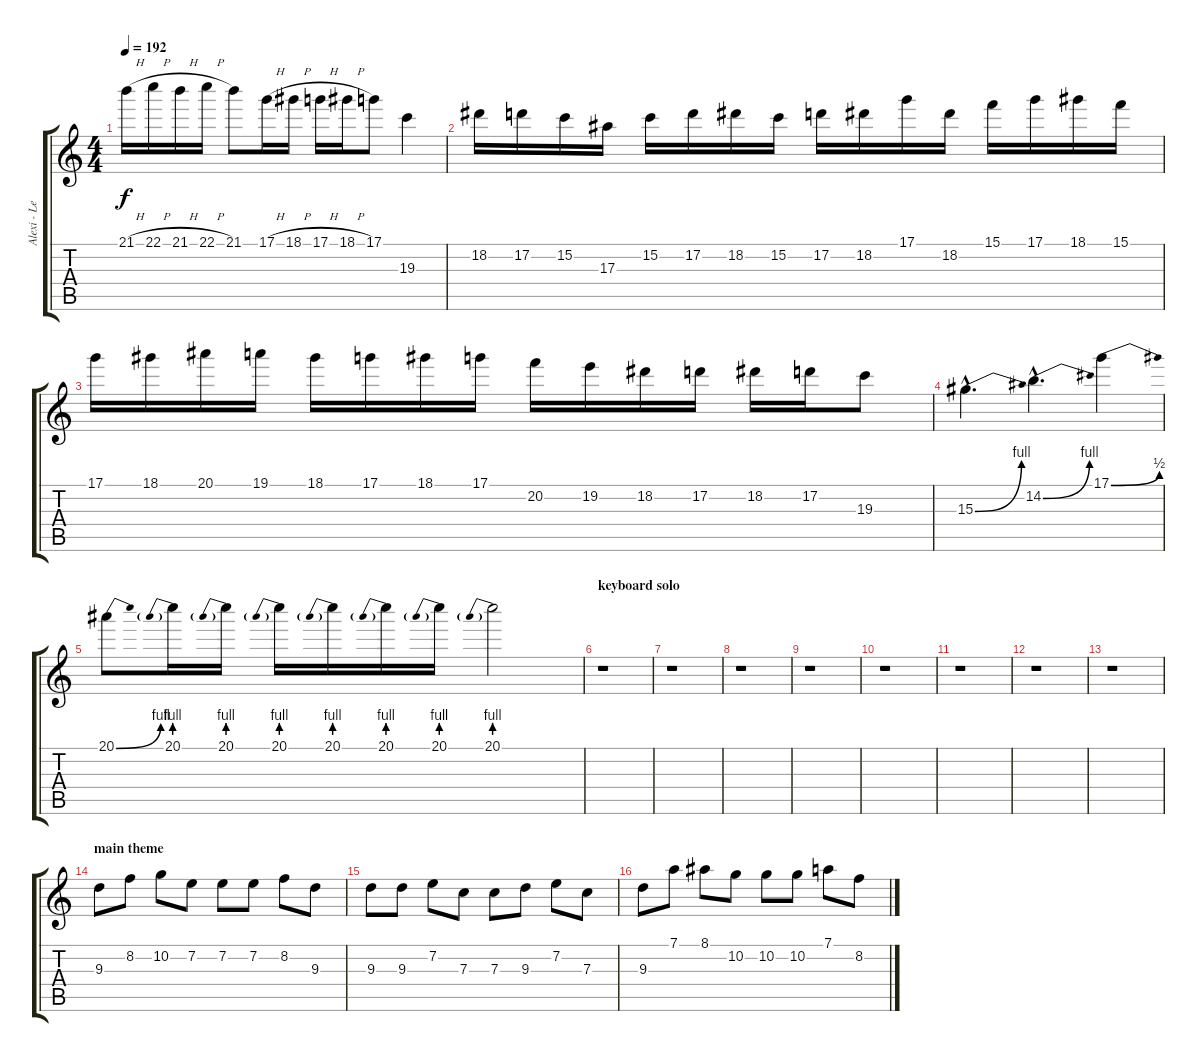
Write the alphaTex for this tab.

\track ("Alexi - Lead" "Alexi - Le") {instrument overdrivenguitar}
\staff {score tabs}
\tuning (D4 A3 F3 C3 G2 D2) {hide}
\ts (4 4)
\tempo 192
\clef g2
\ks c
21.1{h}.16{dy f} 22.1{h}.16 21.1{h}.16 22.1{h}.16 21.1.8 17.1{h}.16 18.1{h}.16 17.1{h}.16 18.1{h}.16 17.1.8 19.3.4 |
18.2.16 17.2.16 15.2.16 17.3.16 15.2.16 17.2.16 18.2.16 15.2.16 17.2.16 18.2.16 17.1.16 18.2.16 15.1.16 17.1.16 18.1.16 15.1.16 |
17.1.16 18.1.16 20.1.16 19.1.16 18.1.16 17.1.16 18.1.16 17.1.16 20.2.16 19.2.16 18.2.16 17.2.16 18.2.16 17.2.16 19.3.8 |
15.3{be (bend 0 0 60 4) hac}.4{d} 14.2{be (bend 0 0 60 4) hac}.4{d} 17.1{be (bend 0 0 60 2)}.4 |
20.1{be (bend 0 0 60 4)}.8 20.1{be (prebend 0 4 60 4)}.16 20.1{be (prebend 0 4 60 4)}.16 20.1{be (prebend 0 4 60 4)}.16 20.1{be (prebend 0 4 60 4)}.16 20.1{be (prebend 0 4 60 4)}.16 20.1{be (prebend 0 4 60 4)}.16 20.1{be (prebend 0 4 60 4)}.2 |
\section ("" "keyboard solo")
r.1 |
r.1 |
r.1 |
r.1 |
r.1 |
r.1 |
r.1 |
r.1 |
\section ("" "main theme")
9.3.8 8.2.8 10.2.8 7.2.8 7.2.8 7.2.8 8.2.8 9.3.8 |
9.3.8 9.3.8 7.2.8 7.3.8 7.3.8 9.3.8 7.2.8 7.3.8 |
9.3.8 7.1.8 8.1.8 10.2.8 10.2.8 10.2.8 7.1.8 8.2.8
